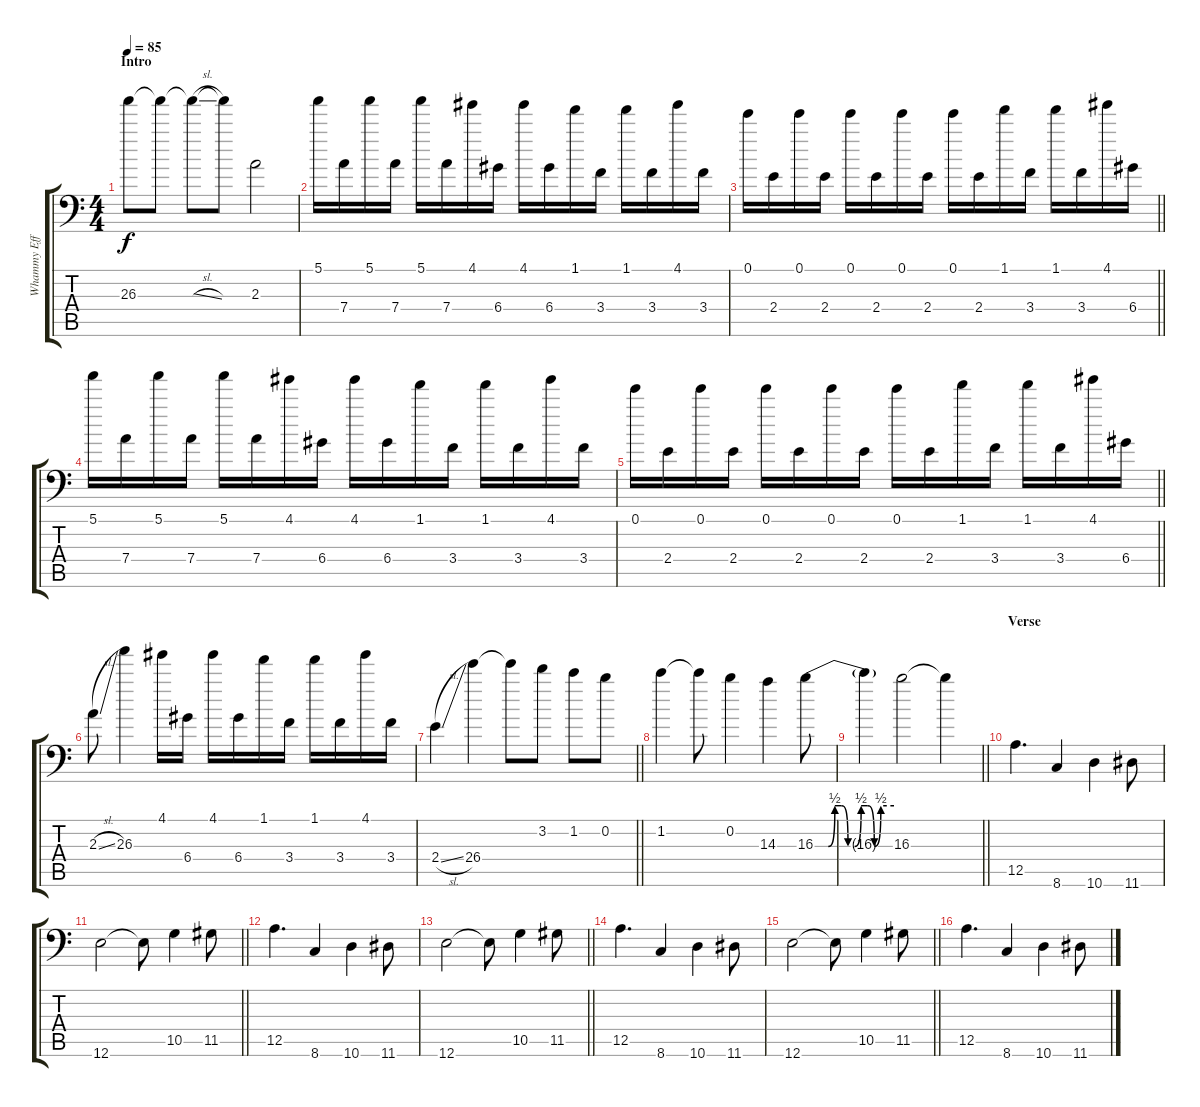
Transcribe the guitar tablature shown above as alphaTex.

\track ("Whammy Effect (+1-1)" "Whammy Eff") {instrument distortionguitar}
\staff {score tabs}
\tuning (E5 B4 G3 D3 A1 E1) {hide}
\ts (4 4)
\section ("" "Intro")
\tempo 85
\clef f4
\ks c
26.3.8{dy f instrument distortionguitar} 26.3{t}.8 26.3{sl t}.8 26.3{t}.8 2.3.2 |
5.1.16 7.4.16 5.1.16 7.4.16 5.1.16 7.4.16 4.1.16 6.4.16 4.1.16 6.4.16 1.1.16 3.4.16 1.1.16 3.4.16 4.1.16 3.4.16 |
\barLineRight lightlight
0.1.16 2.4.16 0.1.16 2.4.16 0.1.16 2.4.16 0.1.16 2.4.16 0.1.16 2.4.16 1.1.16 3.4.16 1.1.16 3.4.16 4.1.16 6.4.16 |
5.1.16 7.4.16 5.1.16 7.4.16 5.1.16 7.4.16 4.1.16 6.4.16 4.1.16 6.4.16 1.1.16 3.4.16 1.1.16 3.4.16 4.1.16 3.4.16 |
\barLineRight lightlight
0.1.16 2.4.16 0.1.16 2.4.16 0.1.16 2.4.16 0.1.16 2.4.16 0.1.16 2.4.16 1.1.16 3.4.16 1.1.16 3.4.16 4.1.16 6.4.16 |
2.3{sl}.8 26.3.4 4.1.16 6.4.16 4.1.16 6.4.16 1.1.16 3.4.16 1.1.16 3.4.16 4.1.16 3.4.16 |
\barLineRight lightlight
2.4{sl}.4 26.4.4 26.4{t}.8 3.2.8 1.2.8 0.2.8 |
1.2.4 1.2{t}.8 0.2.4 14.3.4 16.3{be (custom 0 0 10 0 15 2 20 2 25 0 30 0 35 2 40 2 45 0 50 2 60 2)}.8 |
\barLineRight lightlight
16.3{t}.4 16.3.2 16.3{t}.4 |
\section ("" "Verse")
12.5.4{d balance 16} 8.6.4 10.6.4 11.6.8 |
\barLineRight lightlight
12.6.2 12.6{t}.8 10.5.4 11.5.8 |
12.5.4{d} 8.6.4 10.6.4 11.6.8 |
\barLineRight lightlight
12.6.2 12.6{t}.8 10.5.4 11.5.8 |
12.5.4{d} 8.6.4 10.6.4 11.6.8 |
\barLineRight lightlight
12.6.2 12.6{t}.8 10.5.4 11.5.8 |
12.5.4{d} 8.6.4 10.6.4 11.6.8
